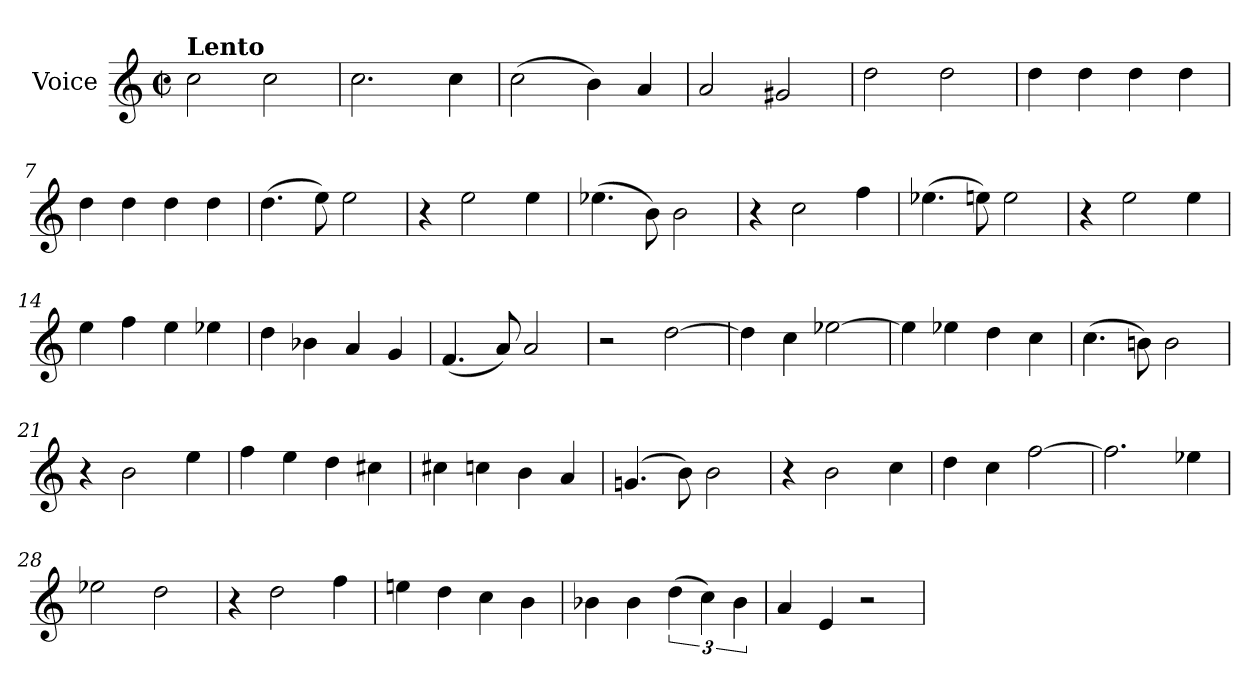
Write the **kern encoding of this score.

**kern
*part1
*staff1
*I"Voice
*clefG2
*k[]
*C:
*M2/2
*met(c|)
=1
!LO:TX:a:B:t=Lento
2cc\
2cc\
=2
2.cc\
4cc\
=3
(>2cc\
4b\)
4a/
=4
2a/
2g#X/
=5
2dd\
2dd\
=6
4dd\
4dd\
4dd\
4dd\
=7
4dd\
4dd\
4dd\
4dd\
!!LO:LB:g=z
=8
(>4.dd\
8ee\)
2ee\
=9
4r
2ee\
4ee\
=10
(>4.ee-Xi\
8b\)
2b\
=11
4r
2cc\
4ff\
=12
(>4.ee-Xi\
8ee\)
2ee\
=13
4r
2ee\
4ee\
=14
4ee\
4ff\
4ee\
4ee-X\
!!LO:LB:g=z
=15
4dd\
4b-X\
4a/
4g/
=16
(<4.f/
8a/)
2a/
=17
2r
[2dd\
=18
4dd\]
4cc\
[2ee-X\
=19
4ee-\]
4ee-X\
4dd\
4cc\
=20
(>4.cc\
8bn\)
2b\
=21
4r
2b\
4ee\
!!LO:LB:g=z
=22
4ff\
4ee\
4dd\
4cc#X\
=23
4cc#X\
4ccn\
4b\
4a/
=24
(4.gn/
8b\)
2b\
=25
4r
2b\
4cc\
=26
4dd\
4cc\
[2ff\
=27
2.ff\]
4ee-X\
=28
2ee-X\
2dd\
!!LO:LB:g=z
=29
4r
2dd\
4ff\
=30
4een\
4dd\
4cc\
4b\
=31
4b-X\
4b-\
(>6dd\
6cc\)
6b-\
=32
4a/
4e/
2r
=
*-
